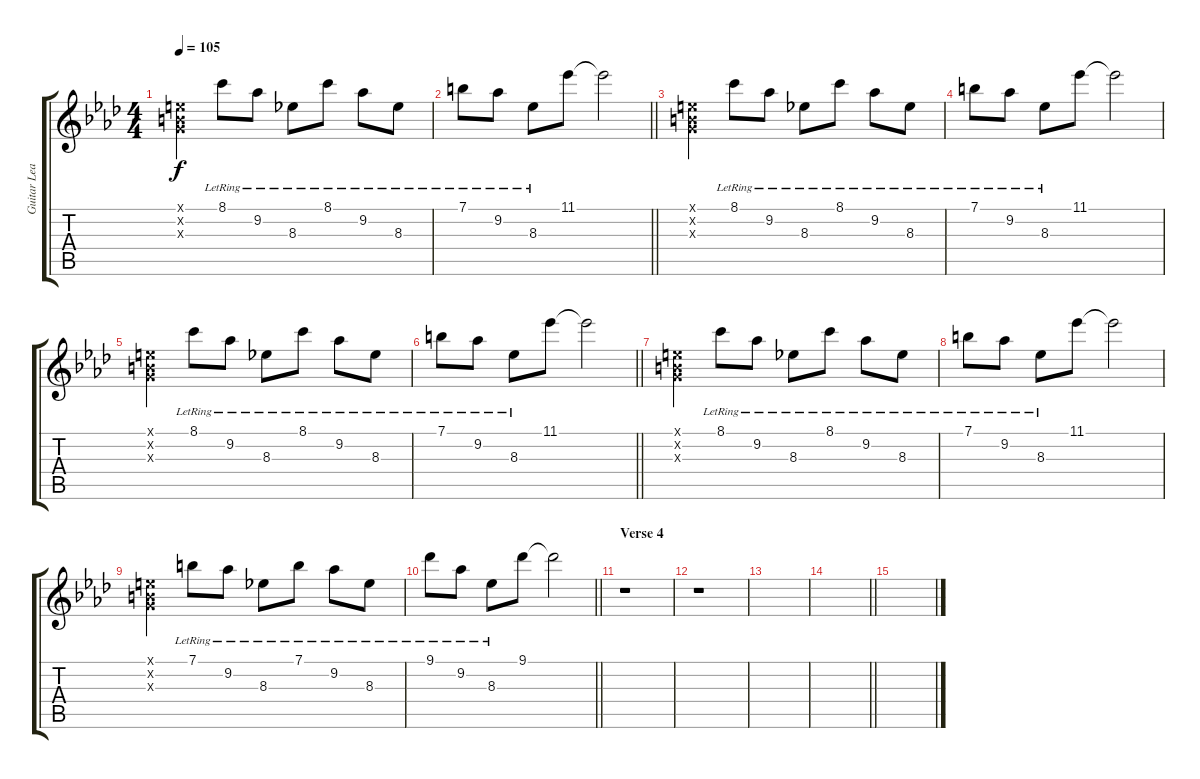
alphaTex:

\track ("Guitar Lead" "Guitar Lea") {instrument overdrivenguitar}
\staff {score tabs}
\tuning (E4 B3 G3 D3 A2 E2) {hide}
\ts (4 4)
\tempo 105
\clef g2
\ks fminor
(0.1{x} 0.2{x} 0.3{x}).4{dy f} 8.1{lr}.8 9.2{lr}.8 8.3{lr}.8 8.1{lr}.8 9.2{lr}.8 8.3{lr}.8 |
\barLineRight lightlight
7.1{lr}.8 9.2{lr}.8 8.3{lr}.8 11.1.8 11.1{t}.2 |
\section ("" "")
(0.1{x} 0.2{x} 0.3{x}).4 8.1{lr}.8 9.2{lr}.8 8.3{lr}.8 8.1{lr}.8 9.2{lr}.8 8.3{lr}.8 |
7.1{lr}.8 9.2{lr}.8 8.3{lr}.8 11.1.8 11.1{t}.2 |
(0.1{x} 0.2{x} 0.3{x}).4 8.1{lr}.8 9.2{lr}.8 8.3{lr}.8 8.1{lr}.8 9.2{lr}.8 8.3{lr}.8 |
\barLineRight lightlight
7.1{lr}.8 9.2{lr}.8 8.3{lr}.8 11.1.8 11.1{t}.2 |
\section ("" "")
(0.1{x} 0.2{x} 0.3{x}).4 8.1{lr}.8 9.2{lr}.8 8.3{lr}.8 8.1{lr}.8 9.2{lr}.8 8.3{lr}.8 |
7.1{lr}.8 9.2{lr}.8 8.3{lr}.8 11.1.8 11.1{t}.2 |
(0.1{x} 0.2{x} 0.3{x}).4 7.1{lr}.8 9.2{lr}.8 8.3{lr}.8 7.1{lr}.8 9.2{lr}.8 8.3{lr}.8 |
\barLineRight lightlight
9.1{lr}.8 9.2{lr}.8 8.3{lr}.8 9.1.8 9.1{t}.2 |
\section ("" "Verse 4")
r.1 |
r.1 |
|
\barLineRight lightlight
|
\section ("" "")
